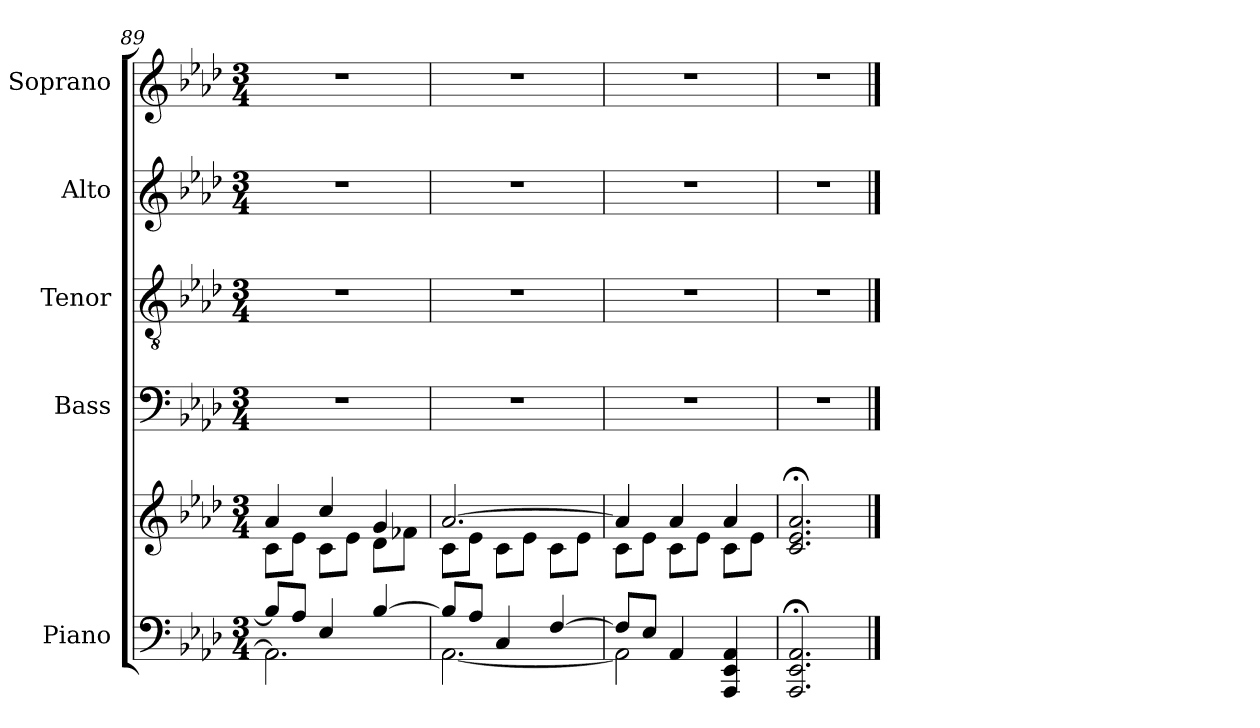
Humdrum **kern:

**kern	**kern	**kern	**kern	**kern	**kern
*part5	*part5	*part4	*part3	*part2	*part1
*staff6	*staff5	*staff4	*staff3	*staff2	*staff1
*I"Piano	*	*I"Bass	*I"Tenor	*I"Alto	*I"Soprano
*I'Pno.	*	*I'B.	*I'T.	*I'A.	*I'S.
*clefF4	*clefG2	*clefF4	*clefGv2	*clefG2	*clefG2
*	*	*	*ITrd7c12	*	*
*k[b-e-a-d-]	*k[b-e-a-d-]	*k[b-e-a-d-]	*k[b-e-a-d-]	*k[b-e-a-d-]	*k[b-e-a-d-]
*A-:	*A-:	*A-:	*A-:	*A-:	*A-:
*M3/4	*M3/4	*M3/4	*M3/4	*M3/4	*M3/4
=89	=89	=89	=89	=89	=89
*^	*^	*	*	*	*
8B-/L]	2.AA-\]	4a-/	8c\L	2.r	2.r	2.r	2.r
8A-/J	.	.	8e-\J	.	.	.	.
4E-/	.	4cc/	8c\L	.	.	.	.
.	.	.	8e-\J	.	.	.	.
[4B-/	.	4g/	8d-\L	.	.	.	.
.	.	.	8f-X\J	.	.	.	.
=90	=90	=90	=90	=90	=90	=90	=90
8B-/L]	[2.AA-\	[2.a-/	8c\L	2.r	2.r	2.r	2.r
8A-/J	.	.	8e-\J	.	.	.	.
4C/	.	.	8c\L	.	.	.	.
.	.	.	8e-\J	.	.	.	.
[4F/	.	.	8c\L	.	.	.	.
.	.	.	8e-\J	.	.	.	.
=91	=91	=91	=91	=91	=91	=91	=91
8F/L]	2AA-\]	4a-/]	8c\L	2.r	2.r	2.r	2.r
8E-/J	.	.	8e-\J	.	.	.	.
4AA-/	.	4a-/	8c\L	.	.	.	.
.	.	.	8e-\J	.	.	.	.
4AAA-/ 4EE-/ 4AA-/	4ryy	4a-/	8c\L	.	.	.	.
.	.	.	8e-\J	.	.	.	.
*v	*v	*	*	*	*	*	*
*	*v	*v	*	*	*	*
=92	=92	=92	=92	=92	=92
2.AAA-/;< 2.EE-/;< 2.AA-/;<	2.c/;< 2.e-/;< 2.a-/;<	2.r	2.r	2.r	2.r
==	==	==	==	==	==
*-	*-	*-	*-	*-	*-
